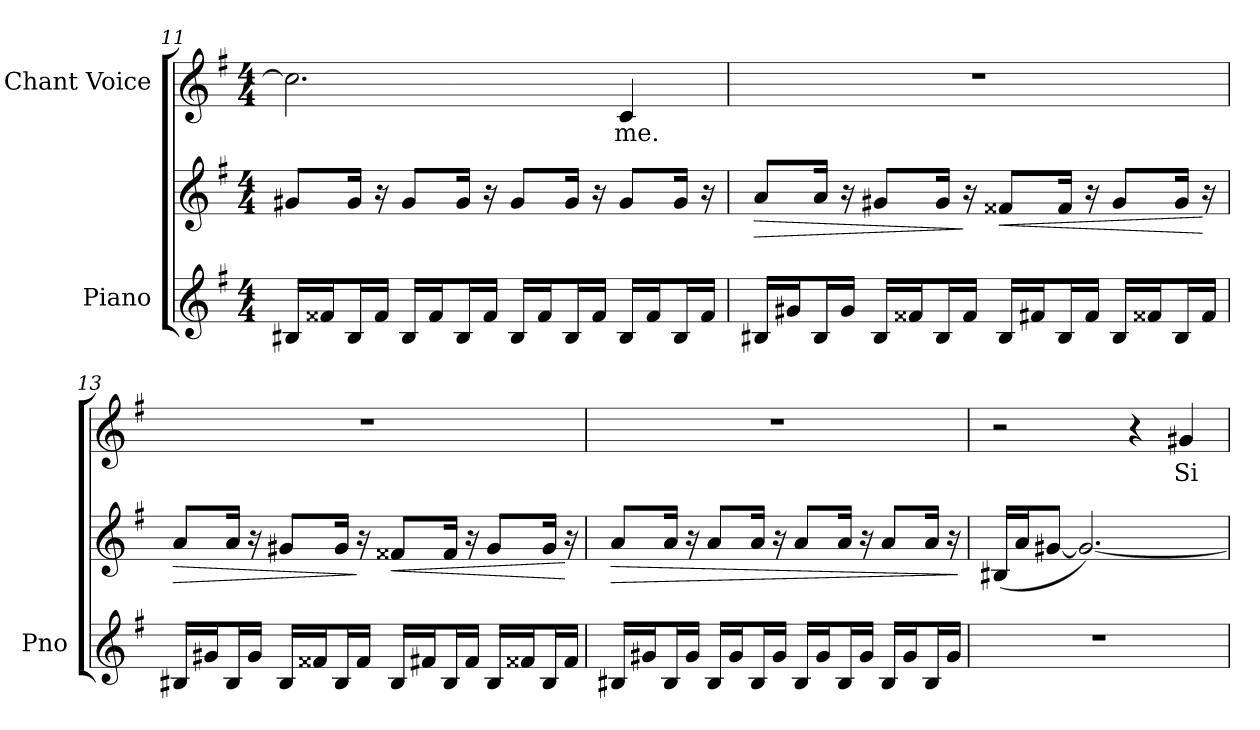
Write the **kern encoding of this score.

**kern	**kern	**dynam	**kern	**text
*part2	*part2	*part2	*part1	*part1
*staff3	*staff2	*staff2/3	*staff1	*staff1
*I"Piano	*	*	*I"Chant Voice	*
*I'Pno	*	*	*	*
*clefG2	*clefG2	*	*clefG2	*
*k[f#]	*k[f#]	*	*k[f#]	*
*M4/4	*M4/4	*	*M4/4	*
=11	=11	=11	=11	=11
16B#X/LL	8g#X/L	.	2.cc\]	.
16f##X/J	.	.	.	.
16B#/L	16g#/Jk	.	.	.
16f##/JJ	16r	.	.	.
16B#/LL	8g#/L	.	.	.
16f##/J	.	.	.	.
16B#/L	16g#/Jk	.	.	.
16f##/JJ	16r	.	.	.
16B#/LL	8g#/L	.	.	.
16f##/J	.	.	.	.
16B#/L	16g#/Jk	.	.	.
16f##/JJ	16r	.	.	.
16B#/LL	8g#/L	.	4c/	-me.
16f##/J	.	.	.	.
16B#/L	16g#/Jk	.	.	.
16f##/JJ	16r	.	.	.
=12	=12	=12	=12	=12
!	!	!LO:HP:b	!	!
16B#X/LL	8a/L	>	1r	.
16g#X/J	.	.	.	.
16B#/L	16a/Jk	.	.	.
16g#/JJ	16r	.	.	.
16B#/LL	8g#X/L	.	.	.
16f##X/J	.	.	.	.
16B#/L	16g#/Jk	.	.	.
16f##/JJ	16r	]	.	.
!	!	!LO:HP:b	!	!
16B#/LL	8f##X/L	<	.	.
16f#X/J	.	.	.	.
16B#/L	16f##/Jk	.	.	.
16f#/JJ	16r	.	.	.
16B#/LL	8g#/L	.	.	.
16f##X/J	.	.	.	.
16B#/L	16g#/Jk	.	.	.
16f##/JJ	16r	[	.	.
=13	=13	=13	=13	=13
!	!	!LO:HP:b	!	!
16B#X/LL	8a/L	>	1r	.
16g#X/J	.	.	.	.
16B#/L	16a/Jk	.	.	.
16g#/JJ	16r	.	.	.
16B#/LL	8g#X/L	.	.	.
16f##X/J	.	.	.	.
16B#/L	16g#/Jk	.	.	.
16f##/JJ	16r	]	.	.
!	!	!LO:HP:b	!	!
16B#/LL	8f##X/L	<	.	.
16f#X/J	.	.	.	.
16B#/L	16f##/Jk	.	.	.
16f#/JJ	16r	.	.	.
16B#/LL	8g#/L	.	.	.
16f##X/J	.	.	.	.
16B#/L	16g#/Jk	.	.	.
16f##/JJ	16r	[	.	.
=14	=14	=14	=14	=14
!	!	!LO:HP:b	!	!
16B#X/LL	8a/L	>	1r	.
16g#X/J	.	.	.	.
16B#/L	16a/Jk	.	.	.
16g#/JJ	16r	.	.	.
16B#/LL	8a/L	.	.	.
16g#/J	.	.	.	.
16B#/L	16a/Jk	.	.	.
16g#/JJ	16r	.	.	.
16B#/LL	8a/L	.	.	.
16g#/J	.	.	.	.
16B#/L	16a/Jk	.	.	.
16g#/JJ	16r	.	.	.
16B#/LL	8a/L	.	.	.
16g#/J	.	.	.	.
16B#/L	16a/Jk	.	.	.
16g#/JJ	16r	.	.	.
.	.	]	.	.
=15	=15	=15	=15	=15
1r	(16B#X/LL	.	2r	.
.	16a/J	.	.	.
.	[8g#X/J	.	.	.
.	2.g#/_)	.	.	.
.	.	.	4r	.
.	.	.	4g#X/	Si
=	=	=	=	=
*-	*-	*-	*-	*-
